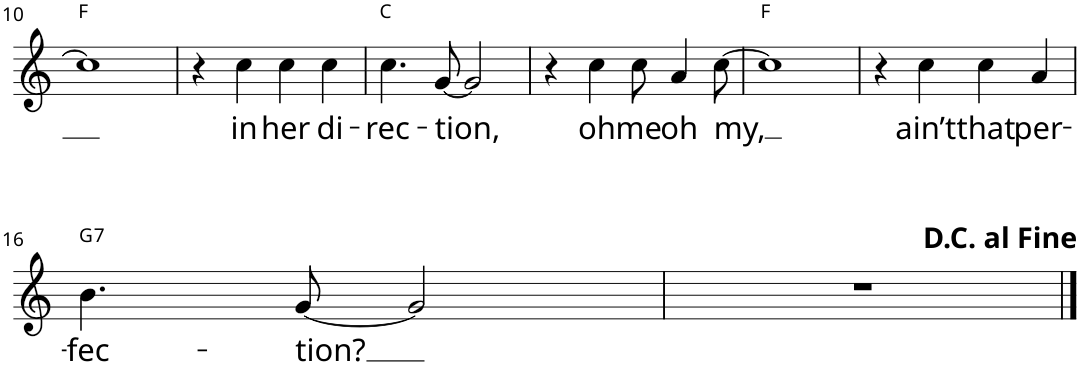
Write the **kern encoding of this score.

**kern	**text	**harte
*part1	*part1	*part1
*staff1	*staff1	*
*I"Voice	*	*
*I'Voice	*	*
!!LO:PB:g=z
*clefG2	*	*
*k[]	*	*
*M4/4	*	*
=10	=10	=10
1cc]	.	F:maj
=11	=11	=11
4r	.	.
!	!LO:LY:b	!
4cc\	in	.
!	!LO:LY:b	!
4cc\	her	.
!	!LO:LY:b	!
4cc\	di-	.
=12	=12	=12
!	!LO:LY:b	!
4.cc\	-rec-	C:maj
!	!LO:LY:b	!
[8g/	-tion,	.
2g/]	.	.
=13	=13	=13
4r	.	.
!	!LO:LY:b	!
4cc\	oh	.
!	!LO:LY:b	!
8cc\	me	.
!	!LO:LY:b	!
4a/	oh	.
!	!LO:LY:b	!
[8cc\	my,	.
=14	=14	=14
1cc]	.	F:maj
=15	=15	=15
4r	.	.
!	!LO:LY:b	!
4cc\	ain’t	.
!	!LO:LY:b	!
4cc\	that	.
!	!LO:LY:b	!
4a/	per-	.
!!LO:LB:g=z
=16	=16	=16
!	!LO:LY:b	!LO:H:kt=7
4.b\	-fec-	G:7
!	!LO:LY:b	!
[8g/	-tion?	.
2g/]	.	.
=17	=17	=17
1r	.	.
==	==	==
*-	*-	*-
